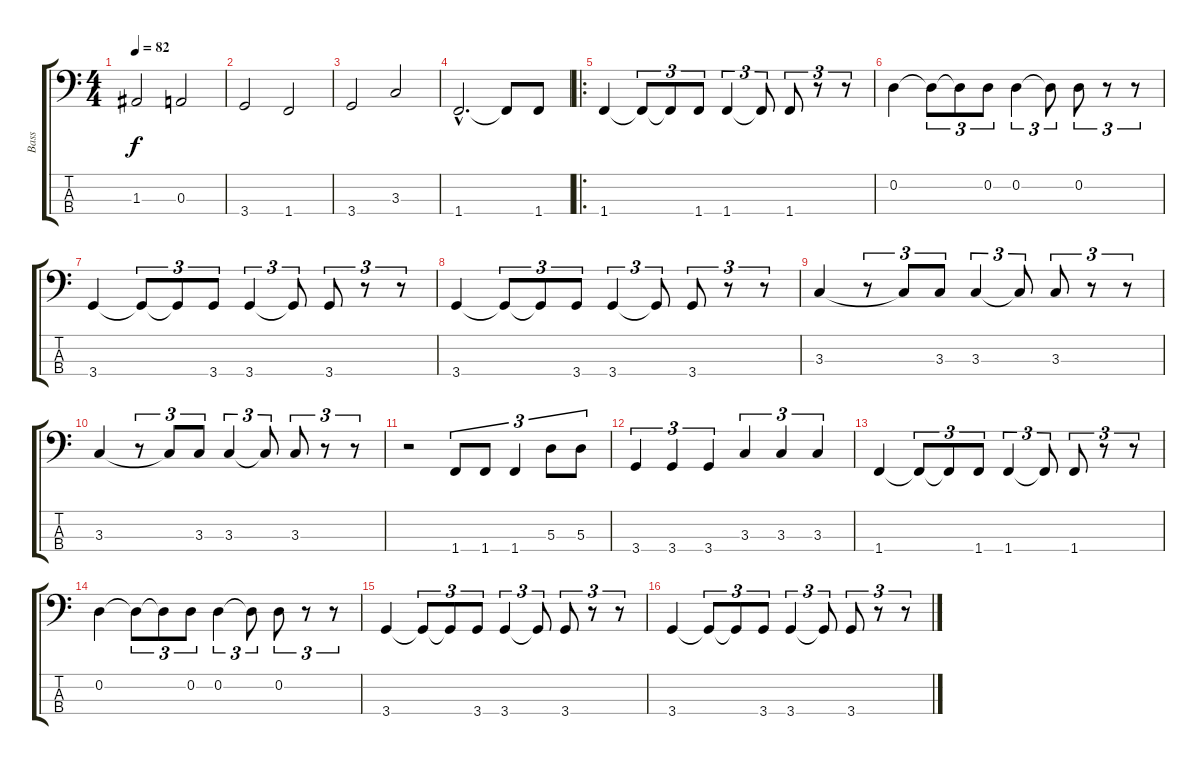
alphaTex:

\track ("Bass" "Bass") {instrument electricbassfinger}
\staff {score tabs}
\tuning (G2 D2 A1 E1) {hide}
\ts (4 4)
\tempo 82
\clef f4
\ks c
1.3.2{dy f instrument electricbassfinger} 0.3.2 |
3.4.2 1.4.2 |
3.4.2 3.3.2 |
1.4{hac}.2{d} 1.4{t}.8 1.4.8 |
\ro
1.4.4 1.4{t}.8{tu (3 2)} 1.4{t}.8{tu (3 2)} 1.4.8{tu (3 2)} 1.4.4{tu (3 2)} 1.4{t}.8{tu (3 2)} 1.4.8{tu (3 2)} r.8{tu (3 2)} r.8{tu (3 2)} |
0.2.4 0.2{t}.8{tu (3 2)} 0.2{t}.8{tu (3 2)} 0.2.8{tu (3 2)} 0.2.4{tu (3 2)} 0.2{t}.8{tu (3 2)} 0.2.8{tu (3 2)} r.8{tu (3 2)} r.8{tu (3 2)} |
3.4.4 3.4{t}.8{tu (3 2)} 3.4{t}.8{tu (3 2)} 3.4.8{tu (3 2)} 3.4.4{tu (3 2)} 3.4{t}.8{tu (3 2)} 3.4.8{tu (3 2)} r.8{tu (3 2)} r.8{tu (3 2)} |
3.4.4 3.4{t}.8{tu (3 2)} 3.4{t}.8{tu (3 2)} 3.4.8{tu (3 2)} 3.4.4{tu (3 2)} 3.4{t}.8{tu (3 2)} 3.4.8{tu (3 2)} r.8{tu (3 2)} r.8{tu (3 2)} |
3.3.4 r.8{tu (3 2)} 3.3{t}.8{tu (3 2)} 3.3.8{tu (3 2)} 3.3.4{tu (3 2)} 3.3{t}.8{tu (3 2)} 3.3.8{tu (3 2)} r.8{tu (3 2)} r.8{tu (3 2)} |
3.3.4 r.8{tu (3 2)} 3.3{t}.8{tu (3 2)} 3.3.8{tu (3 2)} 3.3.4{tu (3 2)} 3.3{t}.8{tu (3 2)} 3.3.8{tu (3 2)} r.8{tu (3 2)} r.8{tu (3 2)} |
r.2 1.4.8{tu (3 2)} 1.4.8{tu (3 2)} 1.4.4{tu (3 2)} 5.3.8{tu (3 2)} 5.3.8{tu (3 2)} |
3.4.4{tu (3 2)} 3.4.4{tu (3 2)} 3.4.4{tu (3 2)} 3.3.4{tu (3 2)} 3.3.4{tu (3 2)} 3.3.4{tu (3 2)} |
1.4.4 1.4{t}.8{tu (3 2)} 1.4{t}.8{tu (3 2)} 1.4.8{tu (3 2)} 1.4.4{tu (3 2)} 1.4{t}.8{tu (3 2)} 1.4.8{tu (3 2)} r.8{tu (3 2)} r.8{tu (3 2)} |
0.2.4 0.2{t}.8{tu (3 2)} 0.2{t}.8{tu (3 2)} 0.2.8{tu (3 2)} 0.2.4{tu (3 2)} 0.2{t}.8{tu (3 2)} 0.2.8{tu (3 2)} r.8{tu (3 2)} r.8{tu (3 2)} |
3.4.4 3.4{t}.8{tu (3 2)} 3.4{t}.8{tu (3 2)} 3.4.8{tu (3 2)} 3.4.4{tu (3 2)} 3.4{t}.8{tu (3 2)} 3.4.8{tu (3 2)} r.8{tu (3 2)} r.8{tu (3 2)} |
3.4.4 3.4{t}.8{tu (3 2)} 3.4{t}.8{tu (3 2)} 3.4.8{tu (3 2)} 3.4.4{tu (3 2)} 3.4{t}.8{tu (3 2)} 3.4.8{tu (3 2)} r.8{tu (3 2)} r.8{tu (3 2)}
